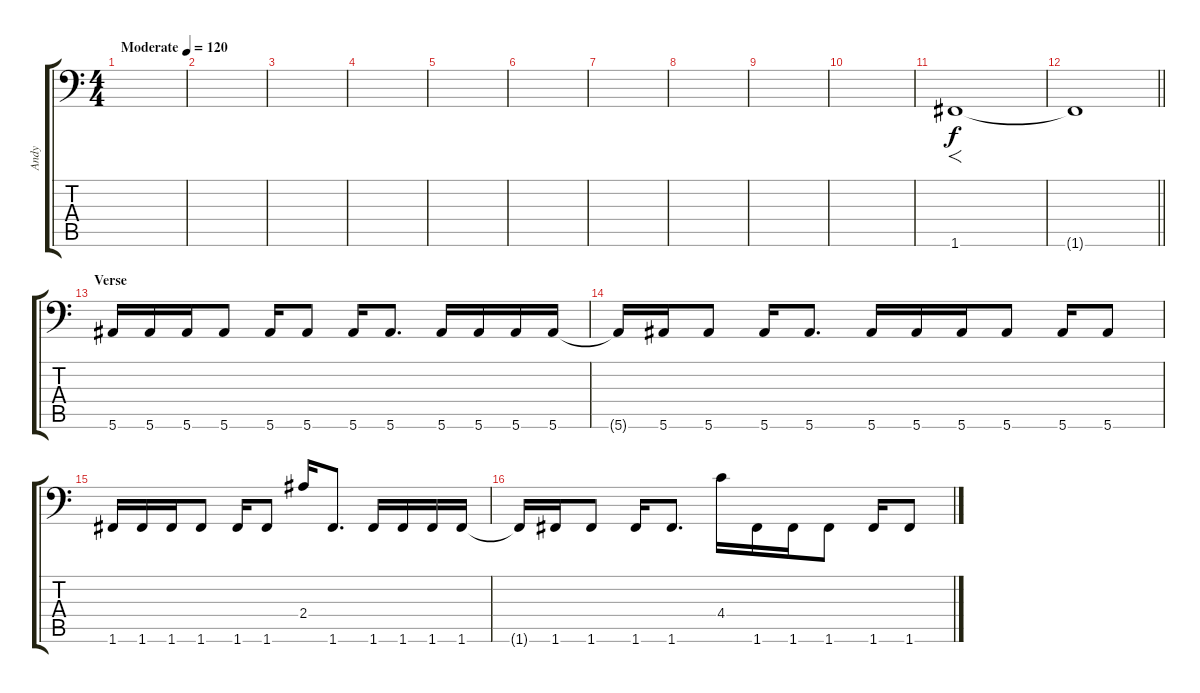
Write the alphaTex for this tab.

\track ("Andy" "Andy") {instrument distortionguitar}
\staff {score tabs}
\tuning (Bb3 F3 Db3 Ab2 Eb2 F1) {hide}
\ts (4 4)
\tempo (120 "Moderate")
\clef f4
\ks c
|
|
|
|
|
|
|
|
|
|
1.6.1{f} |
\barLineRight lightlight
1.6{t}.1 |
\section ("" "Verse")
5.6.16 5.6.16 5.6.16 5.6.8 5.6.16 5.6.8 5.6.16 5.6.8{d} 5.6.16 5.6.16 5.6.16 5.6.16 |
5.6{t}.16 5.6.16 5.6.8 5.6.16 5.6.8{d} 5.6.16 5.6.16 5.6.16 5.6.8 5.6.16 5.6.8 |
1.6.16 1.6.16 1.6.16 1.6.8 1.6.16 1.6.8 2.4.16 1.6.8{d} 1.6.16 1.6.16 1.6.16 1.6.16 |
1.6{t}.16 1.6.16 1.6.8 1.6.16 1.6.8{d} 4.4.16 1.6.16 1.6.16 1.6.8 1.6.16 1.6.8
